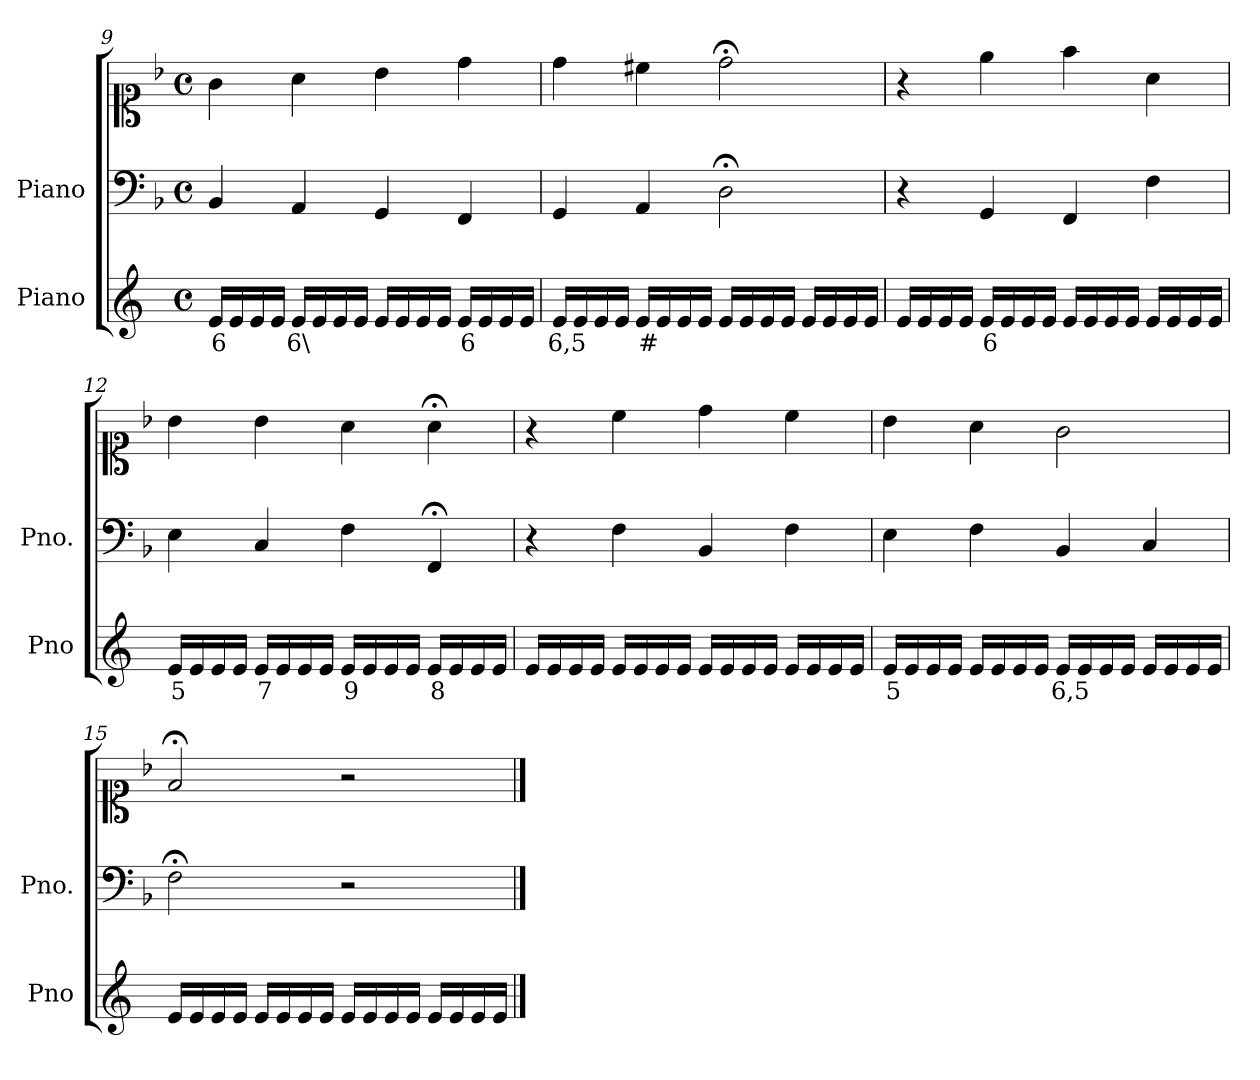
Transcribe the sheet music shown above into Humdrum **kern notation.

**kern	**text	**kern	**kern
*part2	*part2	*part1	*part1
*staff3	*staff3	*staff2	*staff1
*I"Piano	*	*I"Piano	*
*I'Pno	*	*I'Pno.	*
*clefG2	*	*clefF4	*clefC1
*k[]	*	*k[b-]	*k[b-]
*M4/4	*	*M4/4	*M4/4
*met(c)	*	*met(c)	*met(c)
=9	=9	=9	=9
!	!LO:LY:b	!	!
16e/LL	6	4BB-/	4g\
16e/	.	.	.
16e/	.	.	.
16e/JJ	.	.	.
!	!LO:LY:b	!	!
16e/LL	6\	4AA/	4a\
16e/	.	.	.
16e/	.	.	.
16e/JJ	.	.	.
16e/LL	.	4GG/	4b-\
16e/	.	.	.
16e/	.	.	.
16e/JJ	.	.	.
!	!LO:LY:b	!	!
16e/LL	6	4FF/	4dd\
16e/	.	.	.
16e/	.	.	.
16e/JJ	.	.	.
=10	=10	=10	=10
!	!LO:LY:b	!	!
16e/LL	6,5	4GG/	4dd\
16e/	.	.	.
16e/	.	.	.
16e/JJ	.	.	.
!	!LO:LY:b	!	!
16e/LL	#	4AA/	4cc#X\
16e/	.	.	.
16e/	.	.	.
16e/JJ	.	.	.
16e/LL	.	2D;<\	2dd;<\
16e/	.	.	.
16e/	.	.	.
16e/JJ	.	.	.
16e/LL	.	.	.
16e/	.	.	.
16e/	.	.	.
16e/JJ	.	.	.
=11	=11	=11	=11
16e/LL	.	4r	4r
16e/	.	.	.
16e/	.	.	.
16e/JJ	.	.	.
!	!LO:LY:b	!	!
16e/LL	6	4GG/	4ee\
16e/	.	.	.
16e/	.	.	.
16e/JJ	.	.	.
16e/LL	.	4FF/	4ff\
16e/	.	.	.
16e/	.	.	.
16e/JJ	.	.	.
16e/LL	.	4F\	4a\
16e/	.	.	.
16e/	.	.	.
16e/JJ	.	.	.
=12	=12	=12	=12
!	!LO:LY:b	!	!
16e/LL	5	4E\	4b-\
16e/	.	.	.
16e/	.	.	.
16e/JJ	.	.	.
!	!LO:LY:b	!	!
16e/LL	7	4C/	4b-\
16e/	.	.	.
16e/	.	.	.
16e/JJ	.	.	.
!	!LO:LY:b	!	!
16e/LL	9	4F\	4a\
16e/	.	.	.
16e/	.	.	.
16e/JJ	.	.	.
!	!LO:LY:b	!	!
16e/LL	8	4FF;</	4a;<\
16e/	.	.	.
16e/	.	.	.
16e/JJ	.	.	.
=13	=13	=13	=13
16e/LL	.	4r	4r
16e/	.	.	.
16e/	.	.	.
16e/JJ	.	.	.
16e/LL	.	4F\	4cc\
16e/	.	.	.
16e/	.	.	.
16e/JJ	.	.	.
16e/LL	.	4BB-/	4dd\
16e/	.	.	.
16e/	.	.	.
16e/JJ	.	.	.
16e/LL	.	4F\	4cc\
16e/	.	.	.
16e/	.	.	.
16e/JJ	.	.	.
=14	=14	=14	=14
!	!LO:LY:b	!	!
16e/LL	5	4E\	4b-\
16e/	.	.	.
16e/	.	.	.
16e/JJ	.	.	.
16e/LL	.	4F\	4a\
16e/	.	.	.
16e/	.	.	.
16e/JJ	.	.	.
!	!LO:LY:b	!	!
16e/LL	6,5	4BB-/	2g\
16e/	.	.	.
16e/	.	.	.
16e/JJ	.	.	.
16e/LL	.	4C/	.
16e/	.	.	.
16e/	.	.	.
16e/JJ	.	.	.
=15	=15	=15	=15
16e/LL	.	2F;<\	2f;</
16e/	.	.	.
16e/	.	.	.
16e/JJ	.	.	.
16e/LL	.	.	.
16e/	.	.	.
16e/	.	.	.
16e/JJ	.	.	.
16e/LL	.	2r	2r
16e/	.	.	.
16e/	.	.	.
16e/JJ	.	.	.
16e/LL	.	.	.
16e/	.	.	.
16e/	.	.	.
16e/JJ	.	.	.
==	==	==	==
*-	*-	*-	*-
